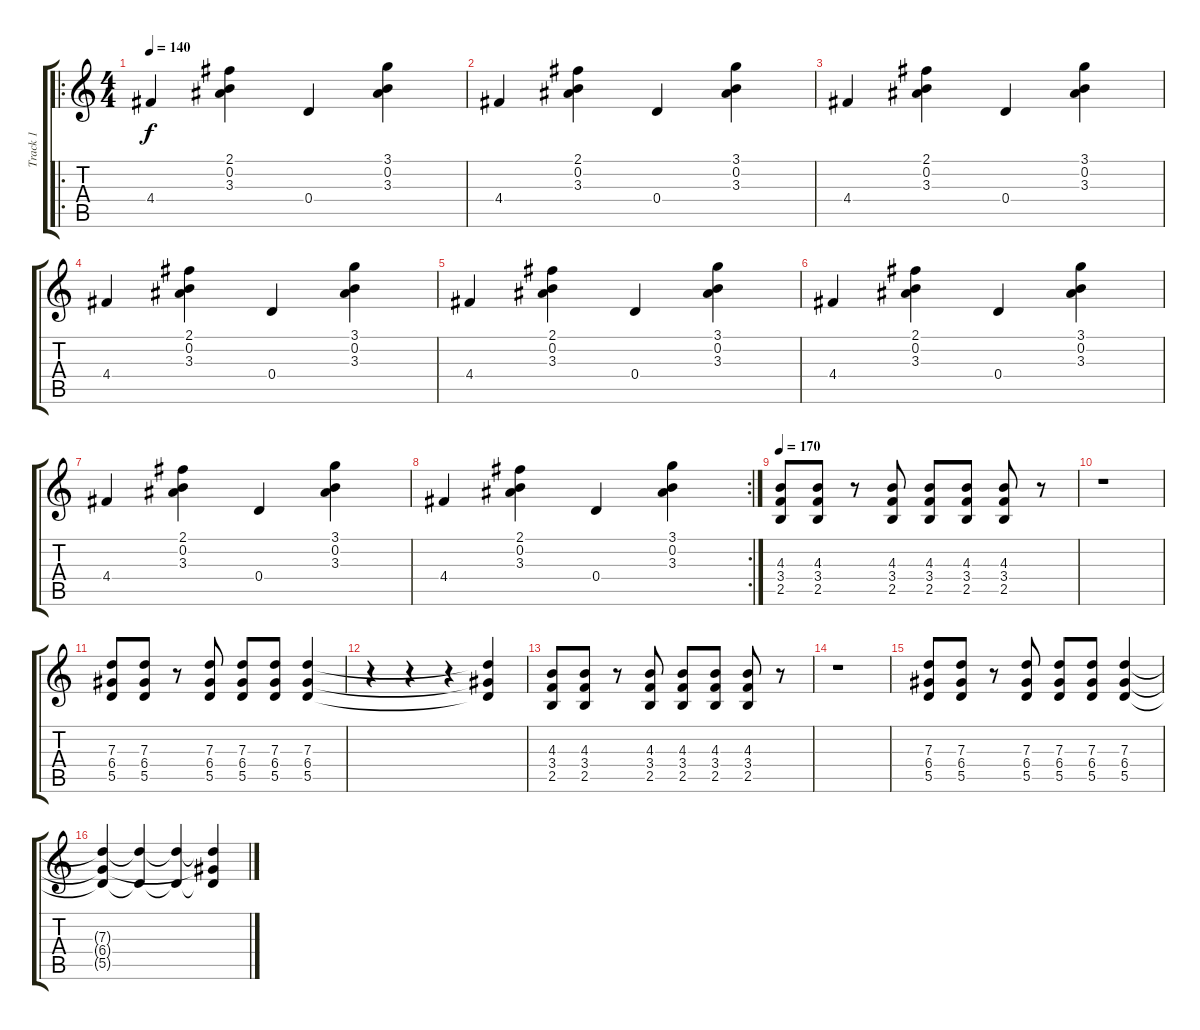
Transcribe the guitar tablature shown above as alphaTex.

\track ("Track 1" "Track 1") {instrument overdrivenguitar}
\staff {score tabs}
\tuning (E4 B3 G3 D3 A2 E2) {hide}
\ro
\ts (4 4)
\tempo 140
\clef g2
\ks c
4.4.4{dy f instrument overdrivenguitar} (2.1 0.2 3.3).4 0.4.4 (3.1 0.2 3.3).4 |
4.4.4 (2.1 0.2 3.3).4 0.4.4 (3.1 0.2 3.3).4 |
4.4.4 (2.1 0.2 3.3).4 0.4.4 (3.1 0.2 3.3).4 |
4.4.4 (2.1 0.2 3.3).4 0.4.4 (3.1 0.2 3.3).4 |
4.4.4 (2.1 0.2 3.3).4 0.4.4 (3.1 0.2 3.3).4 |
4.4.4 (2.1 0.2 3.3).4 0.4.4 (3.1 0.2 3.3).4 |
4.4.4 (2.1 0.2 3.3).4 0.4.4 (3.1 0.2 3.3).4 |
\rc 2
4.4.4 (2.1 0.2 3.3).4 0.4.4 (3.1 0.2 3.3).4 |
\tempo 170
(4.3 3.4 2.5).8 (4.3 3.4 2.5).8 r.8 (4.3 3.4 2.5).8 (4.3 3.4 2.5).8 (4.3 3.4 2.5).8 (4.3 3.4 2.5).8 r.8 |
r.1 |
(7.3 6.4 5.5).8 (7.3 6.4 5.5).8 r.8 (7.3 6.4 5.5).8 (7.3 6.4 5.5).8 (7.3 6.4 5.5).8 (7.3 6.4 5.5).4 |
r.4 r.4 r.4 (7.3{t} 6.4{t} 5.5{t}).4 |
(4.3 3.4 2.5).8 (4.3 3.4 2.5).8 r.8 (4.3 3.4 2.5).8 (4.3 3.4 2.5).8 (4.3 3.4 2.5).8 (4.3 3.4 2.5).8 r.8 |
r.1 |
(7.3 6.4 5.5).8 (7.3 6.4 5.5).8 r.8 (7.3 6.4 5.5).8 (7.3 6.4 5.5).8 (7.3 6.4 5.5).8 (7.3 6.4 5.5).4 |
(7.3{t} 6.4{t} 5.5{t}).4 (7.3{t} 5.5{t}).4 (7.3{t} 5.5{t}).4 (7.3{t} 6.4{t} 5.5{t}).4
